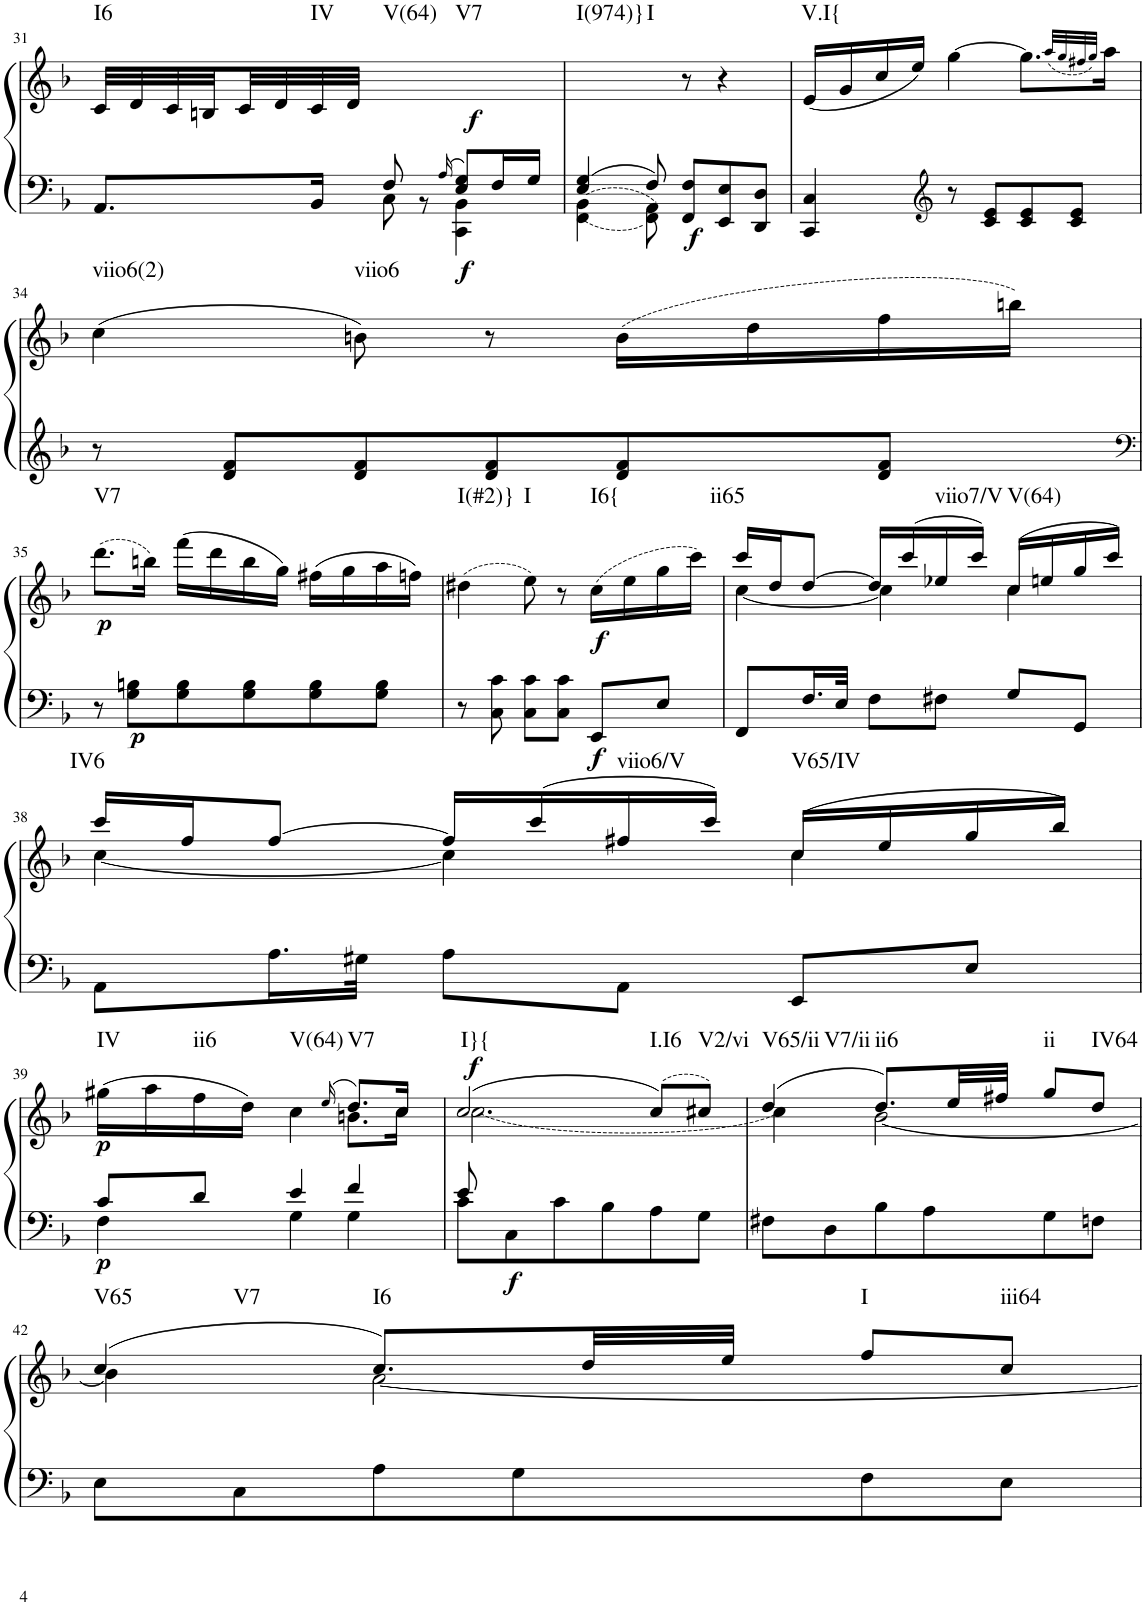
**kern	**kern	**dynam	**harte
*part1	*part1	*part1	*part1
*staff2	*staff1	*staff1/2	*
*I"Klavier linke Hand	*	*	*
!!LO:PB:g=z
*clefF4	*clefG2	*	*
*k[b-]	*k[b-]	*	*
*M3/4	*M3/4	*	*
=31	=31	=31	=31
*^	*	*	*
*	*^	*	*	*
!	!	!	!	!	!LO:H:kt=I6
4ryy	2.ryy	8.AA/L	32c/LLL	.	N
.	.	.	32d/	.	.
.	.	.	32c/	.	.
.	.	.	32Bn/	.	.
.	.	.	32c/	.	.
.	.	.	32d/	.	.
!	!	!	!	!	!LO:H:kt=IV
.	.	16BB-/Jk	32c/	.	N
.	.	.	32d/JJJ	.	.
!	!	!	!	!	!LO:H:kt=V(64)
8F/	.	8C\	8ryy	.	N
8ryy	.	8r	8ryy	.	.
16qA/	.	.	.	.	.
!	!	!	!	!LO:DY:b=2	!
!	!	!	!	!LO:DY:n=1:b	!LO:H:kt=V7
8E/ 8G/L	.	4CC\ 4BB-\	4ryy	f f	N
16F/L	.	.	.	.	.
16G/JJ	.	.	.	.	.
*	*v	*v	*	*	*
=32	=32	=32	=32	=32
!	!	!	!	!LO:H:kt=I(974)}
4E/ 4G/	4FF\ 4BB-\	4ryy	.	N
!	!	!	!	!LO:H:kt=I
8F/	8FF\ 8AA\	8ryy	.	N
!	!	!	!LO:DY:b=2	!
4.ryy	8FF/ 8F/L	8r	f	.
.	8EE/ 8E/	4r	.	.
.	8DD/ 8D/J	.	.	.
=33	=33	=33	=33	=33
!	!	!	!	!LO:H:kt=V.I{
*v	*v	*	*	*
4CC/ 4C/	(16e/LL	.	N
.	16g/	.	.
.	16cc/	.	.
.	16ee/JJ)	.	.
*clefG2	*	*	*
8r	[4gg\	.	.
8c/ 8e/L	.	.	.
8c/ 8e/	8.gg\L]	.	.
8c/ 8e/J	.	.	.
.	(32qaa/LLL	.	.
.	32qgg/	.	.
.	32qff#X/	.	.
.	32qgg/JJJ)	.	.
.	16aa\Jk	.	.
!!LO:LB:g=z
=34	=34	=34	=34
!	!	!	!LO:H:kt=viio6(2)
8r	(4cc\	.	N
8d/ 8f/L	.	.	.
!	!	!	!LO:H:kt=viio6
8d/ 8f/	8bn\)	.	N
8d/ 8f/	8r	.	.
8d/ 8f/	(16b\LL	.	.
.	16dd\	.	.
8d/ 8f/J	16ff\	.	.
.	16bbn\JJ)	.	.
!!LO:LB:g=z
=35	=35	=35	=35
*clefF4	*	*	*
!	!	!LO:DY:b	!LO:H:kt=V7
8r	(8.ddd\L	p	N
!	!	!LO:DY:b=2	!
8G\ 8Bn\L	.	p	.
.	16bbn\Jk)	.	.
8G\ 8B\	(16fff\LL	.	.
.	16ddd\	.	.
8G\ 8B\	16bb\	.	.
.	16gg\JJ)	.	.
8G\ 8B\	(16ff#X\LL	.	.
.	16gg\	.	.
8G\ 8B\J	16aa\	.	.
.	16ffn\JJ)	.	.
=36	=36	=36	=36
!	!	!	!LO:H:kt=I(#2)}
8r	(4dd#X\	.	N
8C\ 8c\	.	.	.
!	!	!	!LO:H:kt=I
8C\ 8c\L	8ee\)	.	N
8C\ 8c\J	8r	.	.
!	!	!LO:DY:b=2	!
!	!	!LO:DY:n=1:b	!LO:H:kt=I6{
8EE/L	(16cc\LL	f f	N
.	16ee\	.	.
8E/J	16gg\	.	.
.	16ccc\JJ)	.	.
=37	=37	=37	=37
*	*^	*	*
!	!	!	!	!LO:H:kt=ii65
8FF/L	16ccc/LL	[4cc\	.	N
.	16dd/J	.	.	.
16.F/L	[8dd/J	.	.	.
32E/JJk	.	.	.	.
8F\L	16dd/LL]	4cc\]	.	.
.	(16ccc/	.	.	.
!	!	!	!	!LO:H:kt=viio7/V
8F#X\J	16ee-X/	.	.	N
.	16ccc/JJ)	.	.	.
!	!	!	!	!LO:H:kt=V(64)
8G/L	(16cc/LL	4cc\	.	N
.	16een/	.	.	.
8GG/J	16gg/	.	.	.
.	16ccc/JJ)	.	.	.
!!LO:LB:g=z	!!
=38	=38	=38	=38	=38
!	!	!	!	!LO:H:kt=IV6
8AA\L	16ccc/LL	[4cc\	.	N
.	16ff/J	.	.	.
16.A\L	[8ff/J	.	.	.
32G#X\JJk	.	.	.	.
8A\L	16ff/LL]	4cc\]	.	.
.	(16ccc/	.	.	.
!	!	!	!	!LO:H:kt=viio6/V
8AA\J	16ff#X/	.	.	N
.	16ccc/JJ)	.	.	.
!	!	!	!	!LO:H:kt=V65/IV
8EE/L	(16cc/LL	4cc\	.	N
.	16ee/	.	.	.
8E/J	16gg/	.	.	.
.	16bb-/JJ)	.	.	.
!!LO:LB:g=z	!!
=39	=39	=39	=39	=39
*^	*	*	*	*
!	!	!	!	!LO:DY:b=2	!
!	!	!	!	!LO:DY:n=1:b	!LO:H:kt=IV
8c/L	4F\	(>16gg#X\LL	2ryy	p p	N
.	.	16aa\	.	.	.
!	!	!	!	!	!LO:H:kt=ii6
8d/J	.	16ff\	.	.	N
.	.	16dd\JJ)	.	.	.
!	!	!	!	!	!LO:H:kt=V(64)
4e/	4G\	4cc\	.	.	N
.	.	(>16qee/	.	.	.
!	!	!	!	!	!LO:H:kt=V7
4f/	4G\	8.dd/L)	8.bn\L	.	N
.	.	16cc/Jk	16cc\Jk	.	.
=40	=40	=40	=40	=40	=40
!	!	!	!	!LO:DY:a	!LO:H:kt=I}{
8c\L	8e/	(2cc/	(2.cc\	f	N
!	!	!	!	!LO:DY:b=2	!
8C\	2ryy	.	.	f	.
8c\	.	.	.	.	.
8B-\	.	.	.	.	.
!	!	!	!	!	!LO:H:kt=I.I6
8A\	.	(8cc/L)	.	.	N
!	!	!	!	!	!LO:H:kt=V2/vi
8G\J	8ryy	8cc#X/J)	.	.	N
=41	=41	=41	=41	=41	=41
!	!	!	!	!	!LO:H:n=1:kt=V65/ii
!	!	!	!	!	!LO:H:n=2:kt=V7/ii
*v	*v	*	*	*	*
8F#X\L	(4dd/	4cc\)	.	N N
8D\	.	.	.	.
!	!	!	!	!LO:H:kt=ii6
8B-\	8.dd/L)	[2b-\	.	N
8A\	.	.	.	.
.	32ee/LL	.	.	.
.	32ff#X/JJJ	.	.	.
!	!	!	!	!LO:H:kt=ii
8G\	8gg/L	.	.	N
!	!	!	!	!LO:H:kt=IV64
8Fn\J	8dd/J	.	.	N
!!LO:LB:g=z	!!
=42	=42	=42	=42	=42
!	!	!	!	!LO:H:n=1:kt=V65
!	!	!	!	!LO:H:n=2:kt=V7
8E\L	(4cc/	4b-\]	.	N N
8C\	.	.	.	.
!	!	!	!	!LO:H:kt=I6
8A\	8.cc/L)	[2a\	.	N
8G\	.	.	.	.
.	32dd/LL	.	.	.
.	32ee/JJJ	.	.	.
!	!	!	!	!LO:H:kt=I
8F\	8ff/L	.	.	N
!	!	!	!	!LO:H:kt=iii64
8E\J	8cc/J	.	.	N
*	*v	*v	*	*
=	=	=	=
*-	*-	*-	*-
